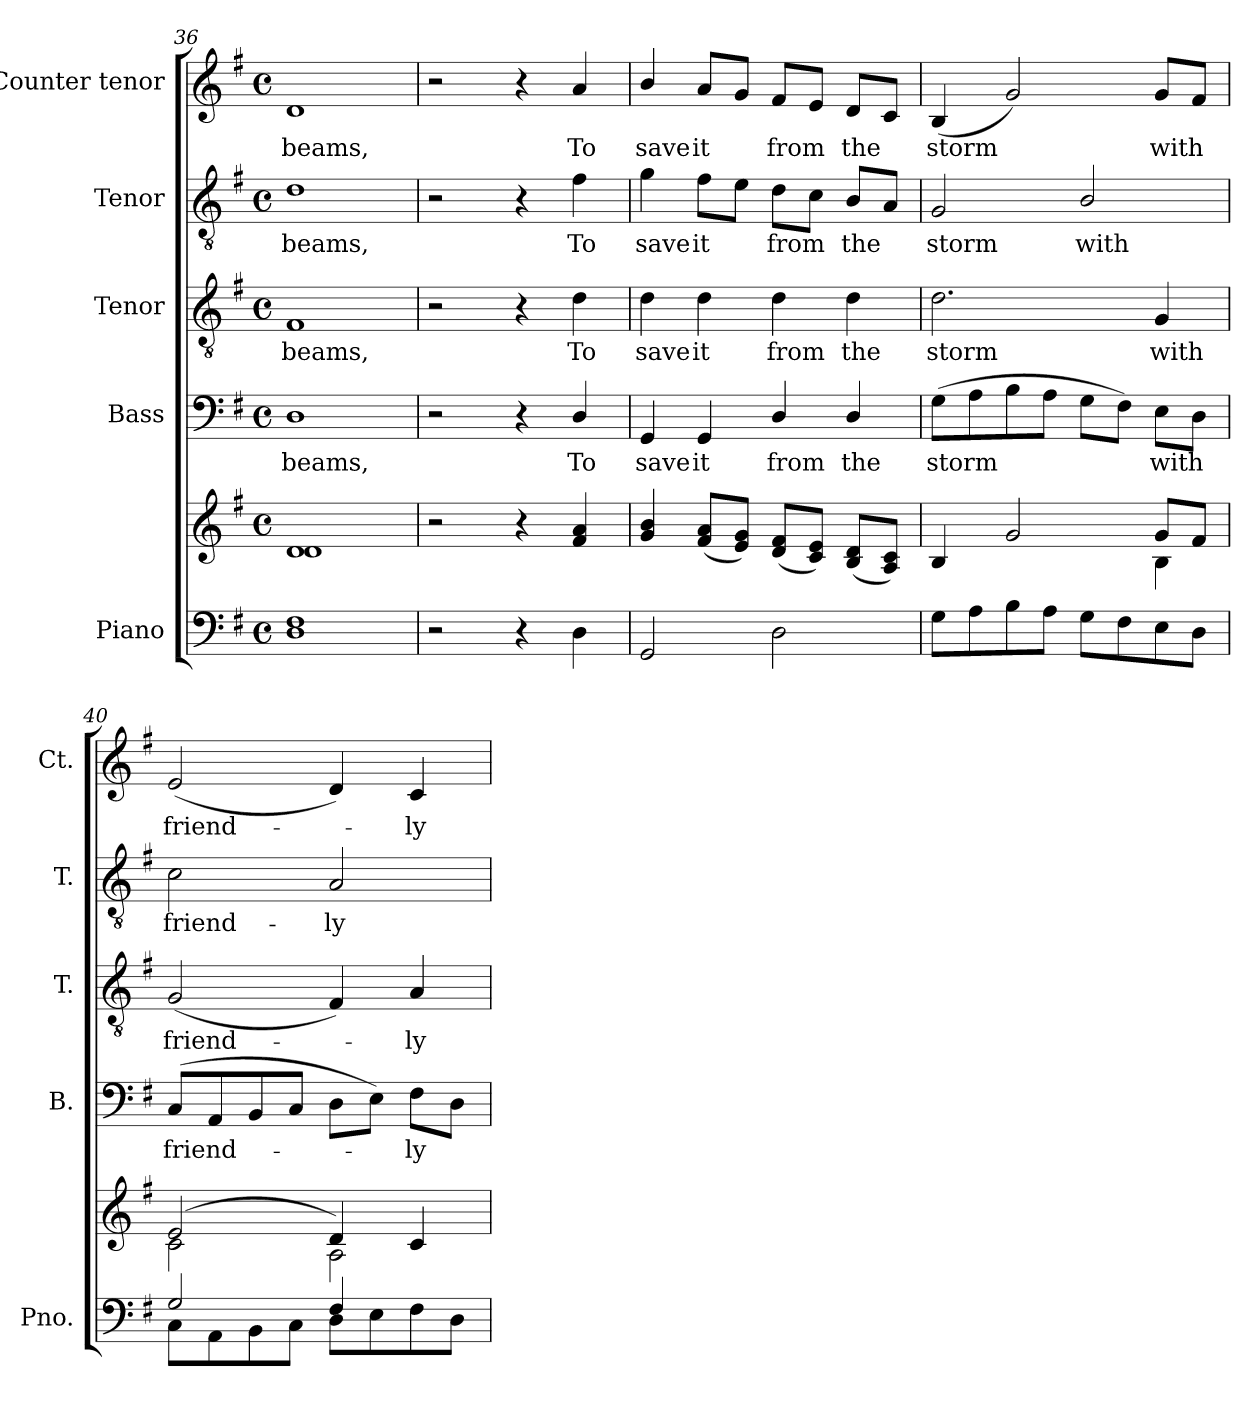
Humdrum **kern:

**kern	**kern	**kern	**text	**kern	**text	**kern	**text	**kern	**text
*part5	*part5	*part4	*part4	*part3	*part3	*part2	*part2	*part1	*part1
*staff6	*staff5	*staff4	*staff4	*staff3	*staff3	*staff2	*staff2	*staff1	*staff1
*I"Piano	*	*I"Bass	*	*I"Tenor	*	*I"Tenor	*	*I"Counter tenor	*
*I'Pno.	*	*I'B.	*	*I'T.	*	*I'T.	*	*I'Ct.	*
*clefF4	*clefG2	*clefF4	*	*clefGv2	*	*clefGv2	*	*clefG2	*
*	*	*	*	*ITrd7c12	*	*ITrd7c12	*	*	*
*k[f#]	*k[f#]	*k[f#]	*	*k[f#]	*	*k[f#]	*	*k[f#]	*
*G:	*G:	*G:	*	*G:	*	*G:	*	*G:	*
*M4/4	*M4/4	*M4/4	*	*M4/4	*	*M4/4	*	*M4/4	*
*met(c)	*met(c)	*met(c)	*	*met(c)	*	*met(c)	*	*met(c)	*
=36	=36	=36	=36	=36	=36	=36	=36	=36	=36
*	*^	*	*	*	*	*	*	*	*
!	!	!	!	!LO:LY:b:color=#000000	!	!	!	!	!	!
!	!	!	!	!	!	!LO:LY:b:color=#000000	!	!	!	!
!	!	!	!	!	!	!	!	!LO:LY:b:color=#000000	!	!
!	!	!	!	!	!	!	!	!	!	!LO:LY:b:color=#000000
1Di 1F#i	1di	1di	1Di	beams,	1FF#i	beams,	1Di	beams,	1di	beams,
*	*v	*v	*	*	*	*	*	*	*	*
=37	=37	=37	=37	=37	=37	=37	=37	=37	=37
2r	2r	2r	.	2r	.	2r	.	2r	.
4r	4r	4r	.	4r	.	4r	.	4r	.
!	!	!	!LO:LY:b:color=#000000	!	!	!	!	!	!
!	!	!	!	!	!LO:LY:b:color=#000000	!	!	!	!
!	!	!	!	!	!	!	!LO:LY:b:color=#000000	!	!
!	!	!	!	!	!	!	!	!	!LO:LY:b:color=#000000
4Di\	4f#i/ 4ai	4Di/	To	4Di\	To	4F#i\	To	4ai/	To
!!LO:LB:g=z
=38	=38	=38	=38	=38	=38	=38	=38	=38	=38
!	!	!	!LO:LY:b:color=#000000	!	!	!	!	!	!
!	!	!	!	!	!LO:LY:b:color=#000000	!	!	!	!
!	!	!	!	!	!	!	!LO:LY:b:color=#000000	!	!
!	!	!	!	!	!	!	!	!	!LO:LY:b:color=#000000
2GGi/	4gi/ 4bi	4GGi/	save	4Di\	save	4Gi\	save	4bi/	save
!	!	!	!LO:LY:b:color=#000000	!	!	!	!	!	!
!	!	!	!	!	!LO:LY:b:color=#000000	!	!	!	!
!	!	!	!	!	!	!	!LO:LY:b:color=#000000	!	!
!	!	!	!	!	!	!	!	!	!LO:LY:b:color=#000000
.	(8f#i/ 8aiL	4GGi/	it	4Di\	it	8F#i\L	it	8ai/L	it
.	8ei/ 8giJ)	.	.	.	.	8Ei\J	.	8gi/J	.
!	!	!	!LO:LY:b:color=#000000	!	!	!	!	!	!
!	!	!	!	!	!LO:LY:b:color=#000000	!	!	!	!
!	!	!	!	!	!	!	!LO:LY:b:color=#000000	!	!
!	!	!	!	!	!	!	!	!	!LO:LY:b:color=#000000
2Di\	(8di/ 8f#iL	4Di/	from	4Di\	from	8Di\L	from	8f#i/L	from
.	8ci/ 8eiJ)	.	.	.	.	8Ci\J	.	8ei/J	.
!	!	!	!LO:LY:b:color=#000000	!	!	!	!	!	!
!	!	!	!	!	!LO:LY:b:color=#000000	!	!	!	!
!	!	!	!	!	!	!	!LO:LY:b:color=#000000	!	!
!	!	!	!	!	!	!	!	!	!LO:LY:b:color=#000000
.	(8Bi/ 8diL	4Di/	the	4Di\	the	8BBi/L	the	8di/L	the
.	8Ai/ 8ciJ)	.	.	.	.	8AAi/J	.	8ci/J	.
=39	=39	=39	=39	=39	=39	=39	=39	=39	=39
*	*^	*	*	*	*	*	*	*	*
!	!	!	!	!LO:LY:b:color=#000000	!	!	!	!	!	!
!	!	!	!	!	!	!LO:LY:b:color=#000000	!	!	!	!
!	!	!	!	!	!	!	!	!LO:LY:b:color=#000000	!	!
!	!	!	!	!	!	!	!	!	!	!LO:LY:b:color=#000000
8Gi\L	4Bi/	2ryy	(8Gi\L	storm	2.Di\	storm	2GGi/	storm	(4Bi/	storm
8Ai\	.	.	8Ai\	.	.	.	.	.	.	.
8Bi\	2gi/	.	8Bi\	.	.	.	.	.	2gi/)	.
8Ai\J	.	.	8Ai\J	.	.	.	.	.	.	.
!	!	!	!	!	!	!	!	!LO:LY:b:color=#000000	!	!
8Gi\L	.	4ryy	8Gi\L	.	.	.	2BBi/	with	.	.
8F#i\	.	.	8F#i\J)	.	.	.	.	.	.	.
!	!	!	!	!LO:LY:b:color=#000000	!	!	!	!	!	!
!	!	!	!	!	!	!LO:LY:b:color=#000000	!	!	!	!
!	!	!	!	!	!	!	!	!	!	!LO:LY:b:color=#000000
8Ei\	8gi/L	4Bi\	8Ei\L	with	4GGi/	with	.	.	8gi/L	with
8Di\J	8f#i/J	.	8Di\J	.	.	.	.	.	8f#i/J	.
=40	=40	=40	=40	=40	=40	=40	=40	=40	=40	=40
*^	*	*	*	*	*	*	*	*	*	*
!	!	!	!	!	!LO:LY:b:color=#000000	!	!	!	!	!	!
!	!	!	!	!	!	!	!LO:LY:b:color=#000000	!	!	!	!
!	!	!	!	!	!	!	!	!	!LO:LY:b:color=#000000	!	!
!	!	!	!	!	!	!	!	!	!	!	!LO:LY:b:color=#000000
2Gi/	8Ci\L	(2ei/	2ci\	(8Ci/L	friend-	(2GGi/	friend-	2Ci\	friend-	(2ei/	friend-
.	8AAi\	.	.	8AAi/	.	.	.	.	.	.	.
.	8BBi\	.	.	8BBi/	.	.	.	.	.	.	.
.	8Ci\J	.	.	8Ci/J	.	.	.	.	.	.	.
!	!	!	!	!	!	!	!	!	!LO:LY:b:color=#000000	!	!
4F#i/	8Di\L	4di/)	2Ai\	8Di\L	.	4FF#i/)	.	2AAi/	-ly	4di/)	.
.	8Ei\	.	.	8Ei\J)	.	.	.	.	.	.	.
!	!	!	!	!	!LO:LY:b:color=#000000	!	!	!	!	!	!
!	!	!	!	!	!	!	!LO:LY:b:color=#000000	!	!	!	!
!	!	!	!	!	!	!	!	!	!	!	!LO:LY:b:color=#000000
4ryy	8F#i\	4ci/	.	8F#i\L	-ly	4AAi/	-ly	.	.	4ci/	-ly
.	8Di\J	.	.	8Di\J	.	.	.	.	.	.	.
*v	*v	*	*	*	*	*	*	*	*	*	*
*	*v	*v	*	*	*	*	*	*	*	*
=	=	=	=	=	=	=	=	=	=
*-	*-	*-	*-	*-	*-	*-	*-	*-	*-
